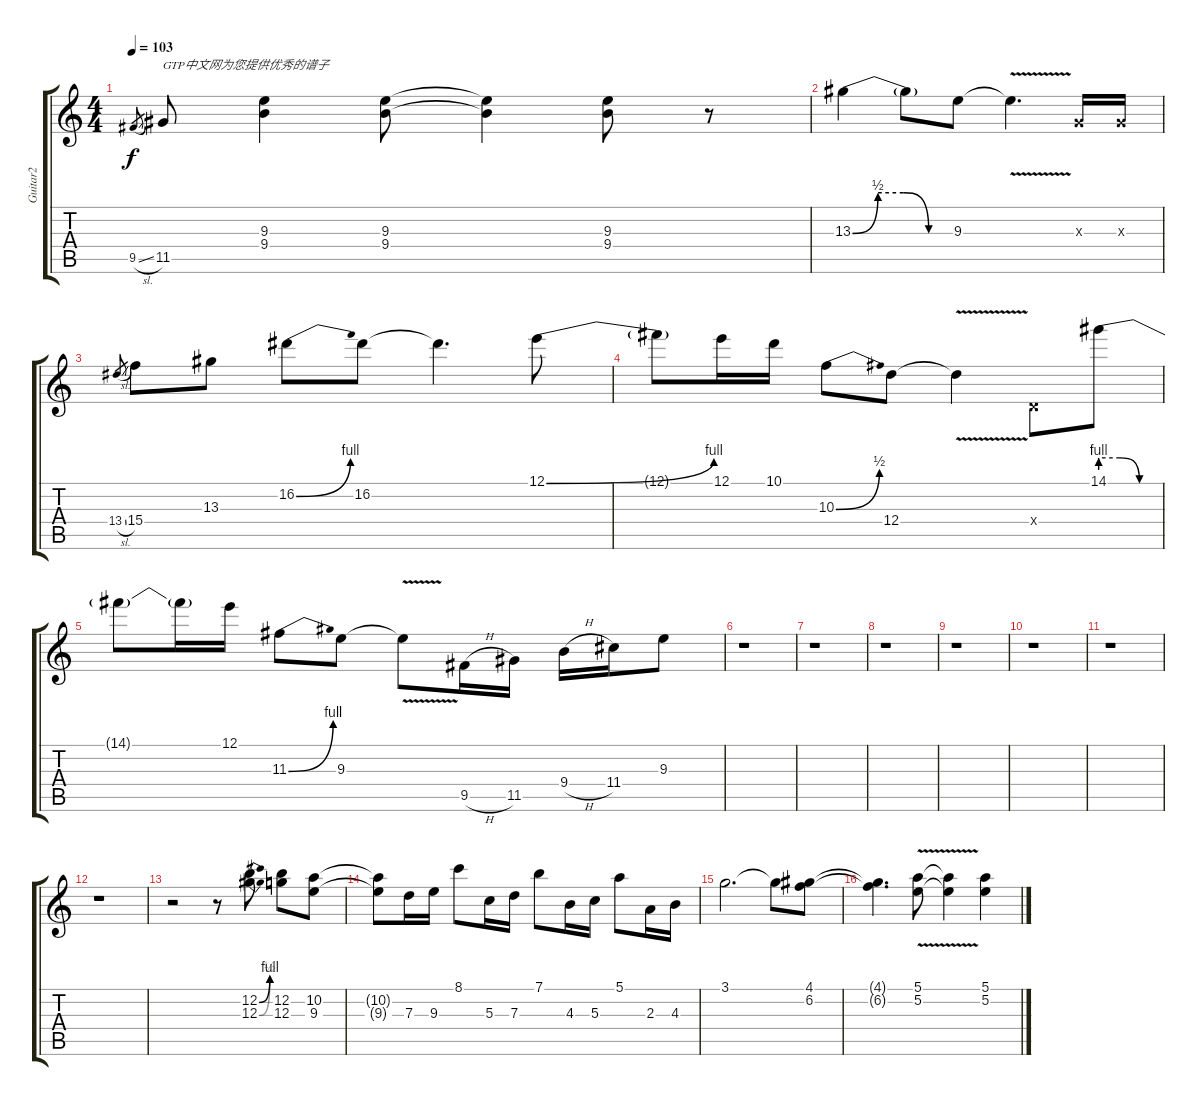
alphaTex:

\track ("Guitar2" "Guitar2") {instrument distortionguitar}
\staff {score tabs}
\tuning (E4 B3 G3 D3 A2 E2) {hide}
\ts (4 4)
\tempo 103
\clef g2
\ks c
9.5{sl}.8{gr dy f} 11.5.8{txt "GTP中文网为您提供优秀的谱子"} (9.3 9.4).4 (9.3 9.4).8 (9.3{t} 9.4{t}).4 (9.3 9.4).8 r.8 |
13.3{be (custom 0 0 15 2 30 2 45 0 60 0)}.4 13.3{t}.8 9.3.8 9.3{v t}.4{d} 0.3{x}.16 0.3{x}.16 |
13.4{sl}.8{gr} 15.4.8 13.3.8 16.2{be (bend 0 0 60 4)}.8 16.2.8 16.2{t}.4{d} 12.1{be (bend 0 0 60 4)}.8 |
12.1{t}.8 12.1.16 10.1.16 10.3{be (bend 0 0 60 2)}.8 12.4.8 12.4{v t}.4 0.4{x}.8 14.1{be (custom 0 4 20 4 40 0 60 0)}.8 |
14.1{t}.8 14.1{t}.16 12.1.16 11.3{be (bend 0 0 60 4)}.8 9.3.8 9.3{v t}.8 9.5{h}.16 11.5.16 9.4{h}.16 11.4.16 9.3.8 |
r.1 |
r.1 |
r.1 |
r.1 |
r.1 |
r.1 |
r.1 |
r.2 r.8 (12.2{be (bend 0 0 60 4)} 12.3{be (bend 0 0 60 2)}).8 (12.2 12.3).8 (10.2 9.3).8 |
(10.2{t} 9.3{t}).8 7.3.16 9.3.16 8.1.8 5.3.16 7.3.16 7.1.8 4.3.16 5.3.16 5.1.8 2.3.16 4.3.16 |
3.1.2{d} 3.1{t}.8 (4.1 6.2).8 |
(4.1{t} 6.2{t}).4{d} (5.1{v} 5.2{v}).8 (5.1{t} 5.2{t}).4 (5.1 5.2).4
